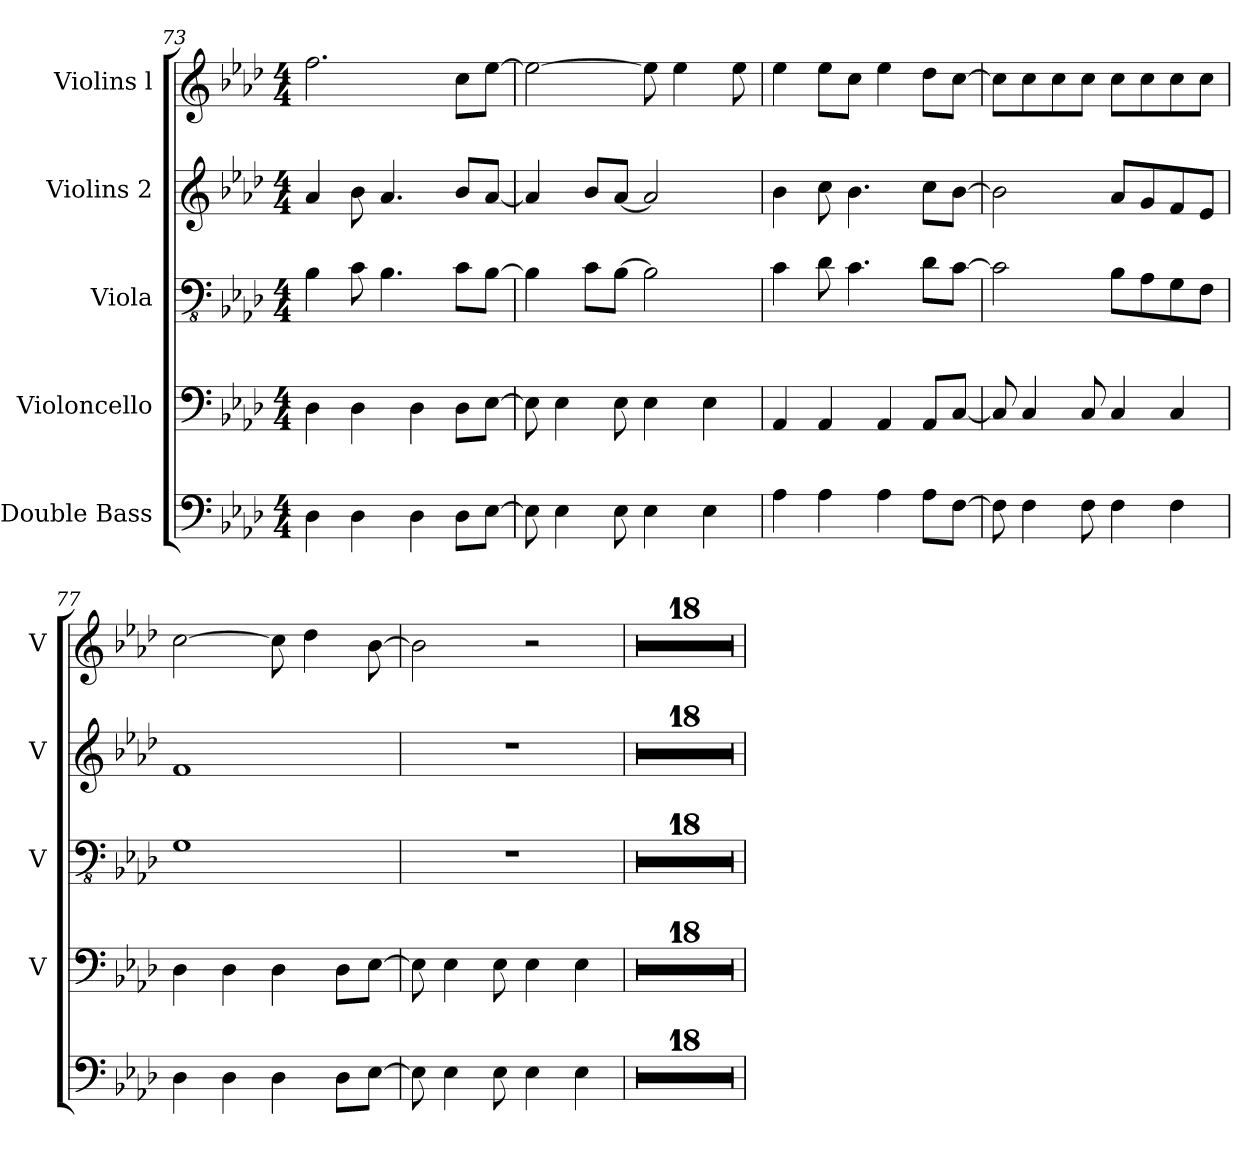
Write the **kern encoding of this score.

**kern	**kern	**kern	**kern	**kern
*part5	*part4	*part3	*part2	*part1
*staff5	*staff4	*staff3	*staff2	*staff1
*I"Double Bass	*I"Violoncello	*I"Viola	*I"Violins 2	*I"Violins l
*	*I'V	*I'V	*I'V	*I'V
*clefF4	*clefF4	*clefFv4	*clefG2	*clefG2
*k[b-e-a-d-]	*k[b-e-a-d-]	*k[b-e-a-d-]	*k[b-e-a-d-]	*k[b-e-a-d-]
*M4/4	*M4/4	*M4/4	*M4/4	*M4/4
=73	=73	=73	=73	=73
4D-\	4D-\	4BB-\	4a-/	2.ff\
4D-\	4D-\	8C\	8b-\	.
.	.	4.BB-\	4.a-/	.
4D-\	4D-\	.	.	.
8D-\L	8D-\L	8C\L	8b-/L	8cc\L
[8E-\J	[8E-\J	[8BB-\J	[8a-/J	[8ee-\J
=74	=74	=74	=74	=74
8E-\]	8E-\]	4BB-\]	4a-/]	2ee-\_
4E-\	4E-\	.	.	.
.	.	8C\L	8b-/L	.
8E-\	8E-\	[8BB-\J	[8a-/J	.
4E-\	4E-\	2BB-\]	2a-/]	8ee-\]
.	.	.	.	4ee-\
4E-\	4E-\	.	.	.
.	.	.	.	8ee-\
=75	=75	=75	=75	=75
4A-\	4AA-/	4C\	4b-\	4ee-\
4A-\	4AA-/	8D-\	8cc\	8ee-\L
.	.	4.C\	4.b-\	8cc\J
4A-\	4AA-/	.	.	4ee-\
8A-\L	8AA-/L	8D-\L	8cc\L	8dd-\L
[8F\J	[8C/J	[8C\J	[8b-\J	[8cc\J
=76	=76	=76	=76	=76
8F\]	8C/]	2C\]	2b-\]	8cc\L]
4F\	4C/	.	.	8cc\
.	.	.	.	8cc\
8F\	8C/	.	.	8cc\J
4F\	4C/	8BB-\L	8a-/L	8cc\L
.	.	8AA-\	8g/	8cc\
4F\	4C/	8GG\	8f/	8cc\
.	.	8FF\J	8e-/J	8cc\J
=77	=77	=77	=77	=77
4D-\	4D-\	1GG	1f	[2cc\
4D-\	4D-\	.	.	.
4D-\	4D-\	.	.	8cc\]
.	.	.	.	4dd-\
8D-\L	8D-\L	.	.	.
[8E-\J	[8E-\J	.	.	[8b-\
=78	=78	=78	=78	=78
8E-\]	8E-\]	1r	1r	2b-\]
4E-\	4E-\	.	.	.
8E-\	8E-\	.	.	.
4E-\	4E-\	.	.	2r
4E-\	4E-\	.	.	.
=79	=79	=79	=79	=79
1r	1r	1r	1r	1r
=80	=80	=80	=80	=80
1r	1r	1r	1r	1r
!!LO:PB:g=z
=81	=81	=81	=81	=81
1r	1r	1r	1r	1r
=82	=82	=82	=82	=82
1r	1r	1r	1r	1r
!!LO:PB:g=z
=83	=83	=83	=83	=83
*clefF4	*clefF4	*clefFv4	*clefG2	*clefG2
1r	1r	1r	1r	1r
=84	=84	=84	=84	=84
1r	1r	1r	1r	1r
=85	=85	=85	=85	=85
1r	1r	1r	1r	1r
=86	=86	=86	=86	=86
1r	1r	1r	1r	1r
=87	=87	=87	=87	=87
1r	1r	1r	1r	1r
=88	=88	=88	=88	=88
1r	1r	1r	1r	1r
=89	=89	=89	=89	=89
1r	1r	1r	1r	1r
=90	=90	=90	=90	=90
1r	1r	1r	1r	1r
=91	=91	=91	=91	=91
1r	1r	1r	1r	1r
=92	=92	=92	=92	=92
1r	1r	1r	1r	1r
=93	=93	=93	=93	=93
1r	1r	1r	1r	1r
=94	=94	=94	=94	=94
1r	1r	1r	1r	1r
=95	=95	=95	=95	=95
1r	1r	1r	1r	1r
=96	=96	=96	=96	=96
1r	1r	1r	1r	1r
=	=	=	=	=
*-	*-	*-	*-	*-
